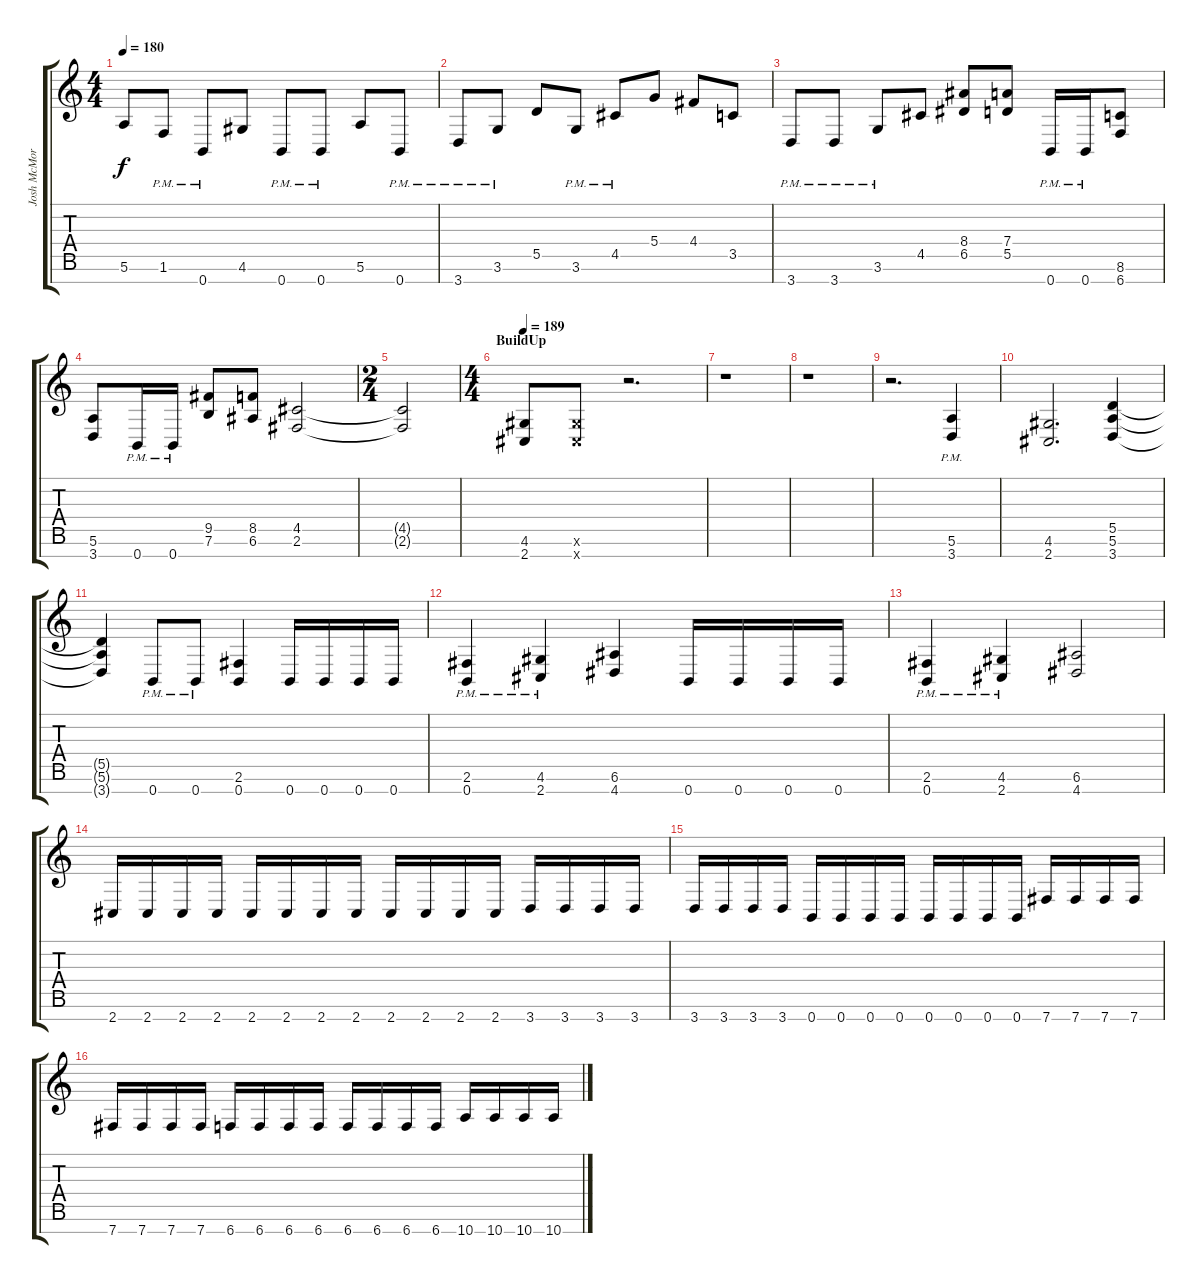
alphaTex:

\track ("Josh McMorran" "Josh McMor") {instrument distortionguitar}
\staff {score tabs}
\tuning (E4 B3 G3 D3 A2 E2 B1) {hide}
\ts (4 4)
\tempo 180
\clef g2
\ks c
5.6.8{dy f} 1.6{pm}.8 0.7{pm}.8 4.6.8 0.7{pm}.8 0.7{pm}.8 5.6.8 0.7{pm}.8 |
3.7{pm}.8 3.6{pm}.8 5.5.8 3.6{pm}.8 4.5{pm}.8 5.4.8 4.4.8 3.5.8 |
3.7{pm}.8 3.7{pm}.8 3.6{pm}.8 4.5.8 (8.4 6.5).8 (7.4 5.5).8 0.7{pm}.16 0.7{pm}.16 (8.6 6.7).8 |
(5.6 3.7).8 0.7{pm}.16 0.7{pm}.16 (9.5 7.6).8 (8.5 6.6).8 (4.5 2.6).2 |
\ts (2 4)
(4.5{t} 2.6{t}).2 |
\ts (4 4)
\section ("" "BuildUp")
\tempo 189
(4.6 2.7).8 (4.6{x} 2.7{x}).8 r.2{d} |
r.1 |
r.1 |
r.2{d} (5.6{pm} 3.7{pm}).4 |
(4.6 2.7).2{d} (5.5 5.6 3.7).4 |
(5.5{t} 5.6{t} 3.7{t}).4 0.7{pm}.8 0.7{pm}.8 (2.6 0.7).4 0.7.16 0.7.16 0.7.16 0.7.16 |
(2.6{pm} 0.7{pm}).4 (4.6{pm} 2.7{pm}).4 (6.6 4.7).4 0.7.16 0.7.16 0.7.16 0.7.16 |
(2.6{pm} 0.7{pm}).4 (4.6{pm} 2.7{pm}).4 (6.6 4.7).2 |
2.7.16 2.7.16 2.7.16 2.7.16 2.7.16 2.7.16 2.7.16 2.7.16 2.7.16 2.7.16 2.7.16 2.7.16 3.7.16 3.7.16 3.7.16 3.7.16 |
3.7.16 3.7.16 3.7.16 3.7.16 0.7.16 0.7.16 0.7.16 0.7.16 0.7.16 0.7.16 0.7.16 0.7.16 7.7.16 7.7.16 7.7.16 7.7.16 |
7.7.16 7.7.16 7.7.16 7.7.16 6.7.16 6.7.16 6.7.16 6.7.16 6.7.16 6.7.16 6.7.16 6.7.16 10.7.16 10.7.16 10.7.16 10.7.16
